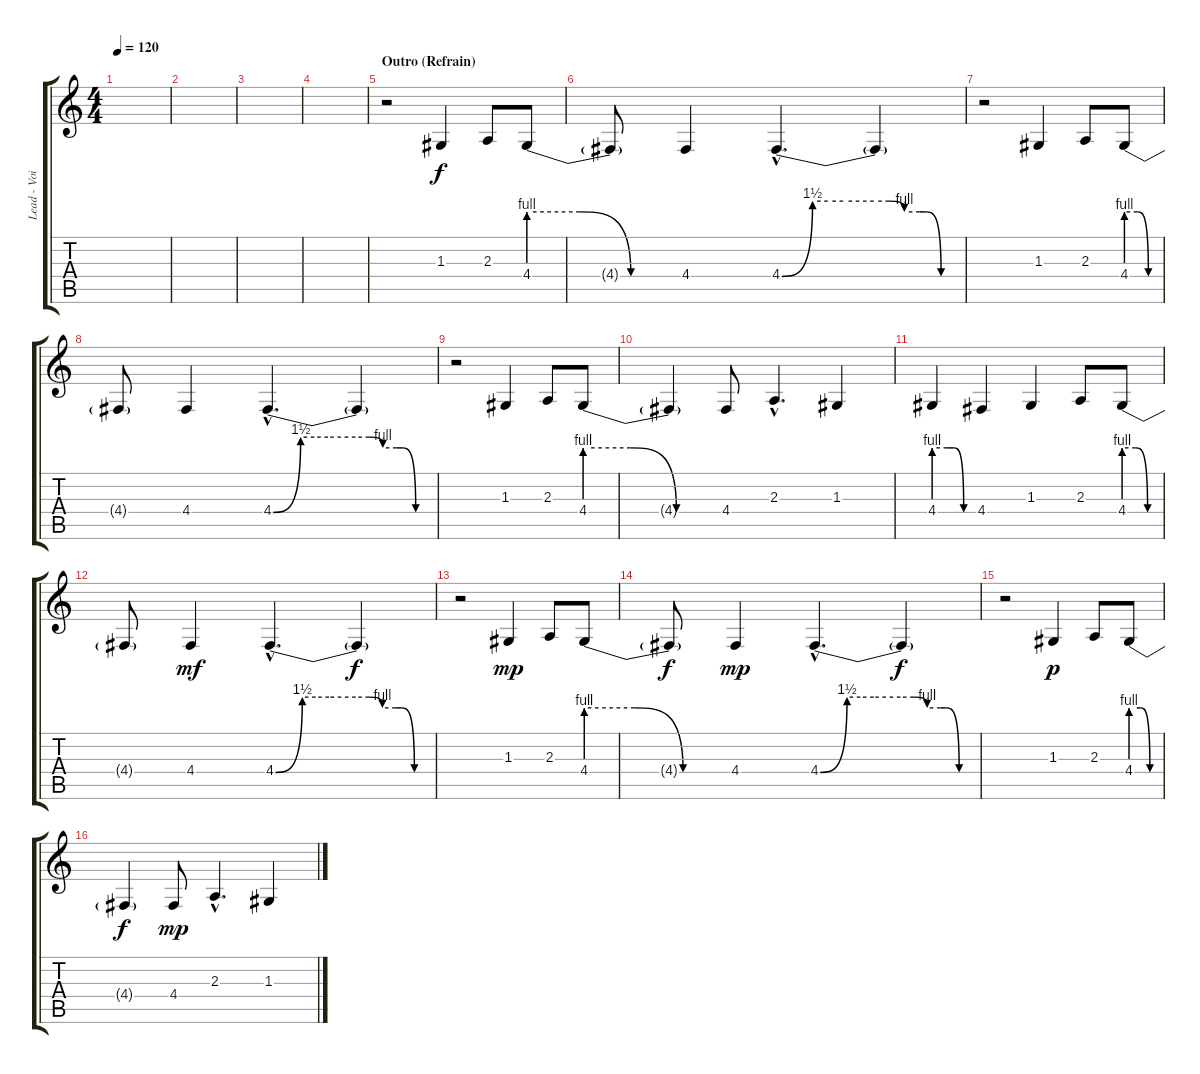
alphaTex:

\track ("Lead - Voice  D" "Lead - Voi") {instrument bassoon}
\staff {score tabs}
\tuning (E4 B3 G3 D3 A2 E2) {hide}
\ts (4 4)
\tempo 120
\clef g2
\ks c
|
|
|
|
\section ("" "Outro (Refrain)")
r.2 1.3.4{dy f} 2.3.8 4.4{be (custom 0 4 20 4 40 0 60 0)}.8 |
4.4{t}.8 4.4.4 4.4{be (custom 0 0 10 6 15 6 20 6 30 6 35 6 40 4 45 4 47 4 52 0 55 0 60 0) hac}.4{d volume 7} 4.4{t}.4 |
r.2 1.3.4{volume 13} 2.3.8 4.4{be (custom 0 4 20 4 40 0 60 0)}.8 |
4.4{t}.8 4.4.4 4.4{be (custom 0 0 10 6 15 6 20 6 30 6 35 6 40 4 45 4 47 4 52 0 55 0 60 0) hac}.4{d volume 7} 4.4{t}.4 |
r.2 1.3.4{volume 13} 2.3.8 4.4{be (custom 0 4 20 4 40 0 60 0)}.8 |
4.4{t}.4 4.4.8 2.3{hac}.4{d} 1.3.4 |
4.4{be (custom 0 4 20 4 30 4 45 0 60 0)}.4 4.4.4 1.3.4 2.3.8 4.4{be (custom 0 4 20 4 40 0 60 0)}.8 |
4.4{t}.8 4.4.4{dy mf} 4.4{be (custom 0 0 10 6 15 6 20 6 30 6 35 6 40 4 45 4 47 4 52 0 55 0 60 0) hac}.4{d volume 7} 4.4{t}.4{dy f} |
r.2 1.3.4{dy mp volume 13} 2.3.8 4.4{be (custom 0 4 20 4 40 0 60 0)}.8 |
4.4{t}.8{dy f} 4.4.4{dy mp} 4.4{be (custom 0 0 10 6 15 6 20 6 30 6 35 6 40 4 45 4 47 4 52 0 55 0 60 0) hac}.4{d volume 7} 4.4{t}.4{dy f} |
r.2 1.3.4{dy p volume 13} 2.3.8 4.4{be (custom 0 4 20 4 40 0 60 0)}.8 |
4.4{t}.4{dy f} 4.4.8{dy mp} 2.3{hac}.4{d} 1.3.4
